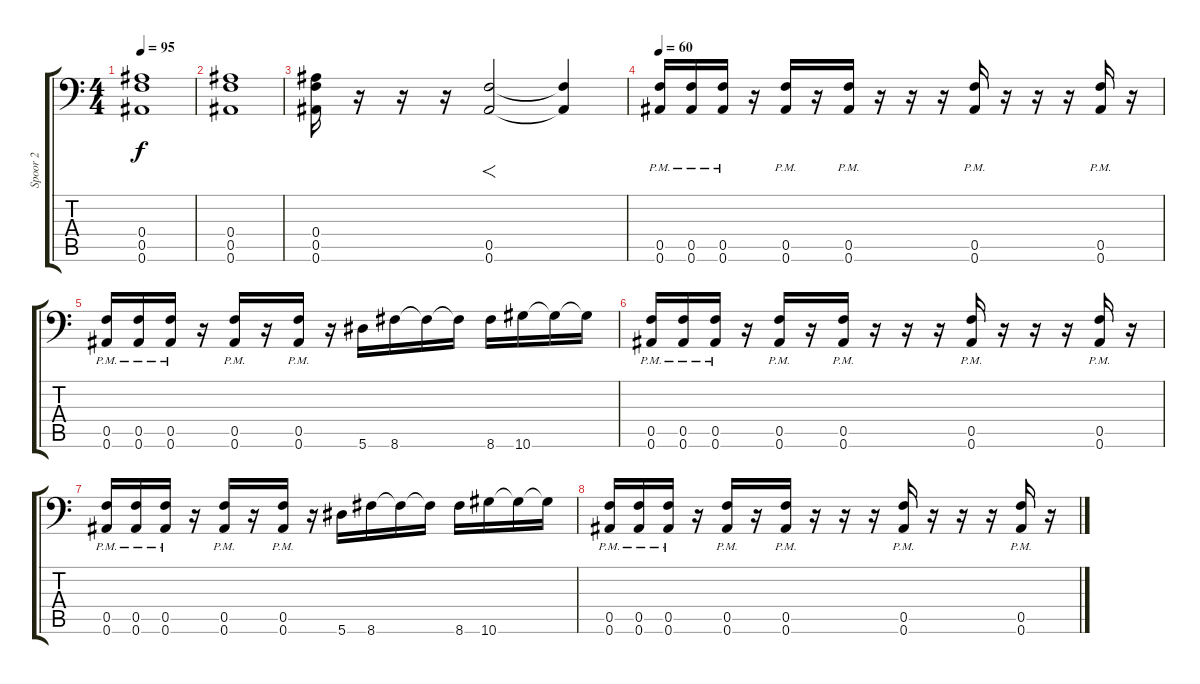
\track ("Spoor 2" "Spoor 2") {instrument distortionguitar}
\staff {score tabs}
\tuning (C4 G3 Eb3 Bb2 F2 Bb1) {hide}
\ts (4 4)
\tempo 95
\clef f4
\ks c
(0.4{t} 0.5{t} 0.6{t}).1{dy f} |
(0.4 0.5 0.6).1 |
(0.4 0.5 0.6).16 r.16 r.16 r.16 (0.5 0.6).2{f} (0.5{t} 0.6{t}).4 |
\tempo 60
(0.5{pm} 0.6{pm}).16 (0.5{pm} 0.6{pm}).16 (0.5{pm} 0.6{pm}).16 r.16 (0.5{pm} 0.6{pm}).16 r.16 (0.5{pm} 0.6{pm}).16 r.16 r.16 r.16 (0.5{pm} 0.6{pm}).16 r.16 r.16 r.16 (0.5{pm} 0.6{pm}).16 r.16 |
(0.5{pm} 0.6{pm}).16 (0.5{pm} 0.6{pm}).16 (0.5{pm} 0.6{pm}).16 r.16 (0.5{pm} 0.6{pm}).16 r.16 (0.5{pm} 0.6{pm}).16 r.16 5.6.16 8.6.16 8.6{t}.16 8.6{t}.16 8.6.16 10.6.16 10.6{t}.16 10.6{t}.16 |
(0.5{pm} 0.6{pm}).16 (0.5{pm} 0.6{pm}).16 (0.5{pm} 0.6{pm}).16 r.16 (0.5{pm} 0.6{pm}).16 r.16 (0.5{pm} 0.6{pm}).16 r.16 r.16 r.16 (0.5{pm} 0.6{pm}).16 r.16 r.16 r.16 (0.5{pm} 0.6{pm}).16 r.16 |
(0.5{pm} 0.6{pm}).16 (0.5{pm} 0.6{pm}).16 (0.5{pm} 0.6{pm}).16 r.16 (0.5{pm} 0.6{pm}).16 r.16 (0.5{pm} 0.6{pm}).16 r.16 5.6.16 8.6.16 8.6{t}.16 8.6{t}.16 8.6.16 10.6.16 10.6{t}.16 10.6{t}.16 |
(0.5{pm} 0.6{pm}).16 (0.5{pm} 0.6{pm}).16 (0.5{pm} 0.6{pm}).16 r.16 (0.5{pm} 0.6{pm}).16 r.16 (0.5{pm} 0.6{pm}).16 r.16 r.16 r.16 (0.5{pm} 0.6{pm}).16 r.16 r.16 r.16 (0.5{pm} 0.6{pm}).16 r.16
